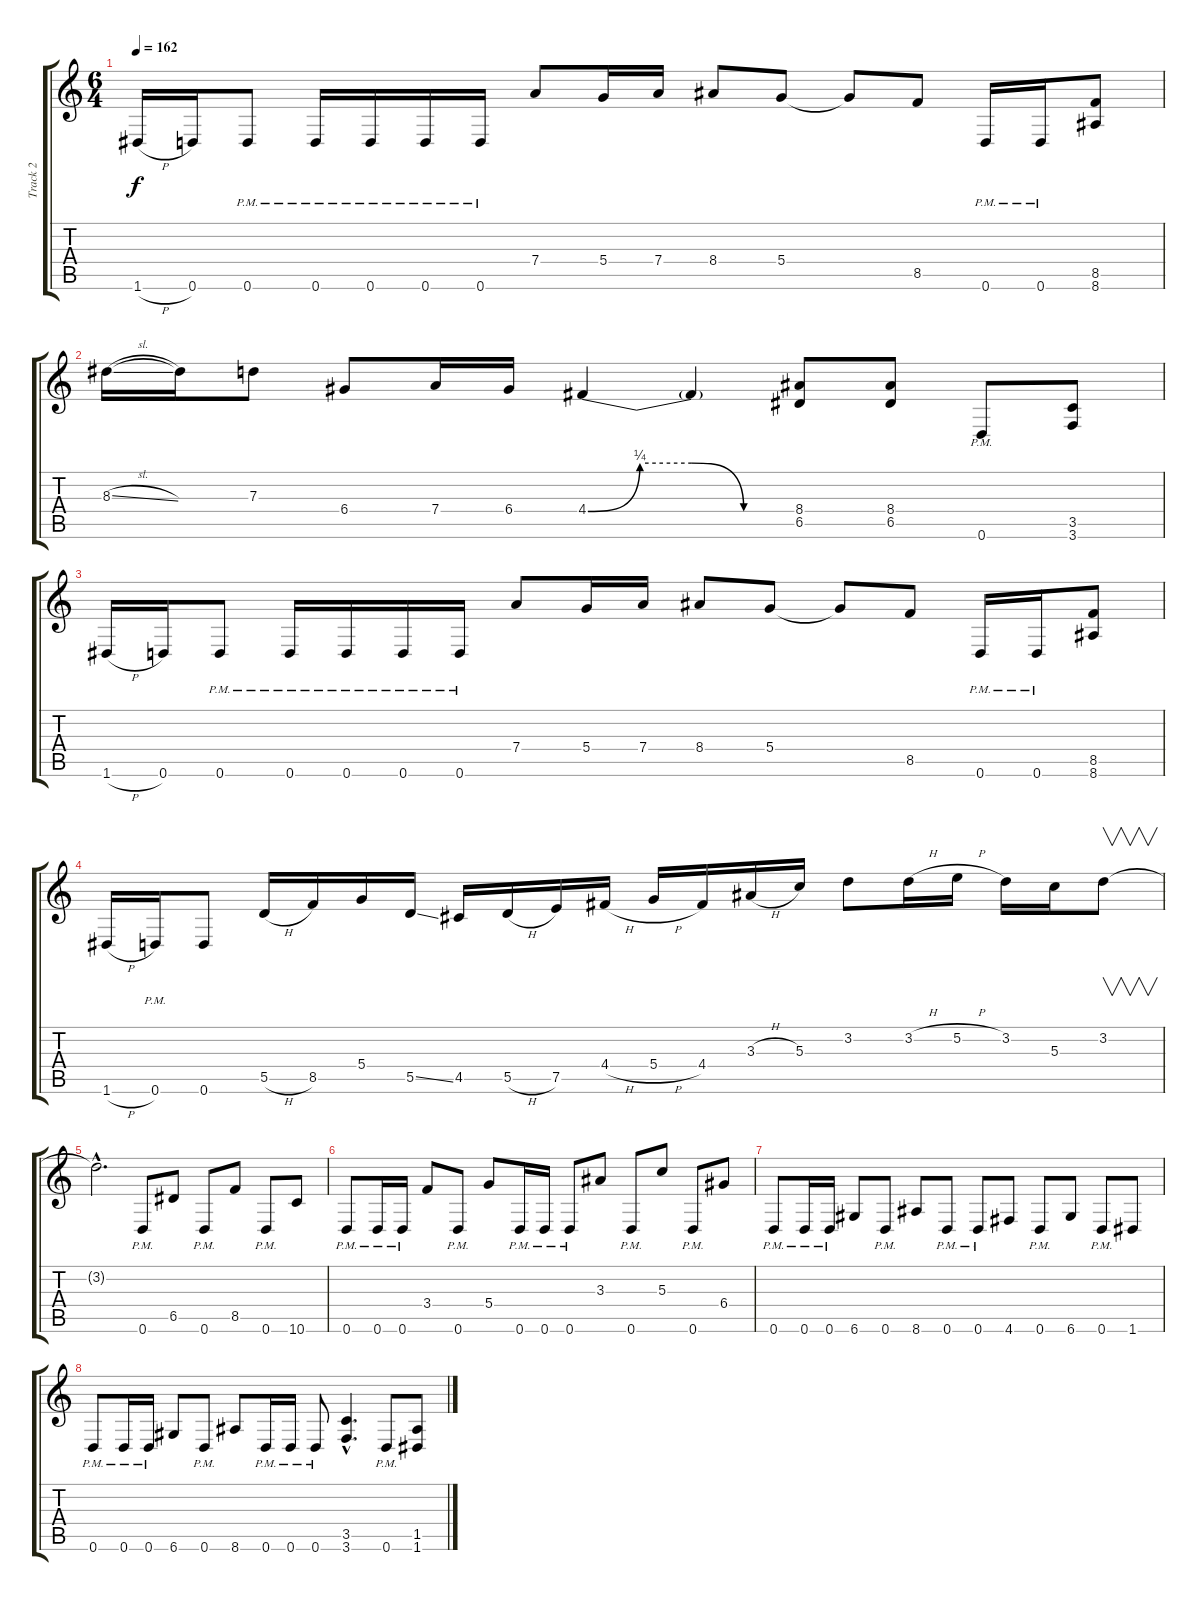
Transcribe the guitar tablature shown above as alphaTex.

\track ("Track 2" "Track 2") {instrument distortionguitar}
\staff {score tabs}
\tuning (E4 B3 G3 D3 A2 D2) {hide}
\ts (6 4)
\tempo 162
\clef g2
\ks c
1.6{h}.16{dy f} 0.6.16 0.6{pm}.8 0.6{pm}.16 0.6{pm}.16 0.6{pm}.16 0.6{pm}.16 7.4.8 5.4.16 7.4.16 8.4.8 5.4.8 5.4{t}.8 8.5.8 0.6{pm}.16 0.6{pm}.16 (8.5 8.6).8 |
8.3{sl}.16 8.3{t}.16 7.3.8 6.4.8 7.4.16 6.4.16 4.4{be (custom 0 0 15 1 30 1 45 0 60 0)}.4 4.4{t}.4 (8.4 6.5).8 (8.4 6.5).8 0.6{pm}.8 (3.5 3.6).8 |
1.6{h}.16 0.6.16 0.6{pm}.8 0.6{pm}.16 0.6{pm}.16 0.6{pm}.16 0.6{pm}.16 7.4.8 5.4.16 7.4.16 8.4.8 5.4.8 5.4{t}.8 8.5.8 0.6{pm}.16 0.6{pm}.16 (8.5 8.6).8 |
1.6{h}.16 0.6{pm}.16 0.6.8 5.5{h}.16 8.5.16 5.4.16 5.5{ss}.16 4.5.16 5.5{h}.16 7.5.16 4.4{h}.16 5.4{h}.16 4.4.16 3.3{h}.16 5.3.16 3.2.8 3.2{h}.16 5.2{h}.16 3.2.16 5.3.16 3.2.8{v} |
3.2{hac t}.2{d} 0.6{pm}.8 6.5.8 0.6{pm}.8 8.5.8 0.6{pm}.8 10.6.8 |
0.6{pm}.8 0.6{pm}.16 0.6{pm}.16 3.4.8 0.6{pm}.8 5.4.8 0.6{pm}.16 0.6{pm}.16 0.6{pm}.8 3.3.8 0.6{pm}.8 5.3.8 0.6{pm}.8 6.4.8 |
0.6{pm}.8 0.6{pm}.16 0.6{pm}.16 6.6.8 0.6{pm}.8 8.6.8 0.6{pm}.8 0.6{pm}.8 4.6.8 0.6{pm}.8 6.6.8 0.6{pm}.8 1.6.8 |
0.6{pm}.8 0.6{pm}.16 0.6{pm}.16 6.6.8 0.6{pm}.8 8.6.8 0.6{pm}.16 0.6{pm}.16 0.6{pm}.8 (3.5{hac} 3.6{hac}).4{d} 0.6{pm}.8 (1.5 1.6).8
